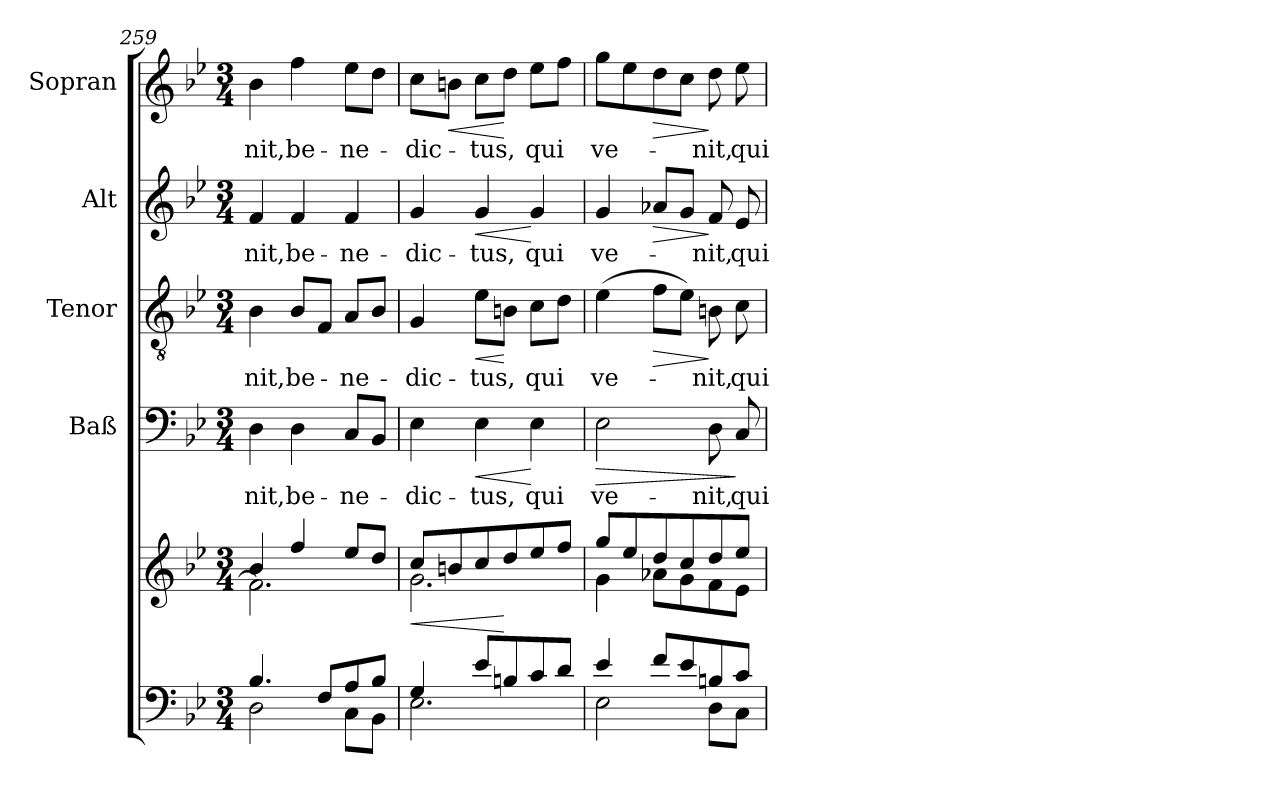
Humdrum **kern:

**kern	**kern	**dynam	**kern	**text	**dynam	**kern	**text	**dynam	**kern	**text	**dynam	**kern	**text	**dynam
*part5	*part5	*part5	*part4	*part4	*part4	*part3	*part3	*part3	*part2	*part2	*part2	*part1	*part1	*part1
*staff6	*staff5	*staff5/6	*staff4	*staff4	*staff4	*staff3	*staff3	*staff3	*staff2	*staff2	*staff2	*staff1	*staff1	*staff1
*	*	*	*I"Baß	*	*	*I"Tenor	*	*	*I"Alt	*	*	*I"Sopran	*	*
*	*	*	*I'Baß	*	*	*I'Ten	*	*	*I'Alt	*	*	*I'Sop	*	*
*clefF4	*clefG2	*	*clefF4	*	*	*clefGv2	*	*	*clefG2	*	*	*clefG2	*	*
*k[b-e-]	*k[b-e-]	*	*k[b-e-]	*	*	*k[b-e-]	*	*	*k[b-e-]	*	*	*k[b-e-]	*	*
*B-:	*B-:	*	*B-:	*	*	*B-:	*	*	*B-:	*	*	*B-:	*	*
*M3/4	*M3/4	*	*M3/4	*	*	*M3/4	*	*	*M3/4	*	*	*M3/4	*	*
=259	=259	=259	=259	=259	=259	=259	=259	=259	=259	=259	=259	=259	=259	=259
*^	*^	*	*	*	*	*	*	*	*	*	*	*	*	*
!	!	!	!	!	!	!LO:LY:b	!	!	!LO:LY:b	!	!	!LO:LY:b	!	!	!LO:LY:b	!
4.B-/	2D\	4b-/	2.f\]	.	4D\	-nit,	.	4B-\	-nit,	.	4f/	-nit,	.	4b-\	-nit,	.
!	!	!	!	!	!	!LO:LY:b	!	!	!LO:LY:b	!	!	!LO:LY:b	!	!	!LO:LY:b	!
.	.	4ff/	.	.	4D\	be-	.	8B-/L	be-	.	4f/	be-	.	4ff\	be-	.
8F/L	.	.	.	.	.	.	.	8F/J	.	.	.	.	.	.	.	.
!	!	!	!	!	!	!LO:LY:b	!	!	!LO:LY:b	!	!	!LO:LY:b	!	!	!LO:LY:b	!
8A/	8C\L	8ee-/L	.	.	8C/L	-ne-	.	8A/L	-ne-	.	4f/	-ne-	.	8ee-\L	-ne-	.
8B-/J	8BB-\J	8dd/J	.	.	8BB-/J	.	.	8B-/J	.	.	.	.	.	8dd\J	.	.
=260	=260	=260	=260	=260	=260	=260	=260	=260	=260	=260	=260	=260	=260	=260	=260	=260
!	!	!	!	!LO:HP:b	!	!LO:LY:b	!	!	!LO:LY:b	!	!	!LO:LY:b	!	!	!LO:LY:b	!
4G/	2.E-\	8cc/L	2.g\	<	4E-\	-dic-	.	4G/	-dic-	.	4g/	-dic-	.	8cc\L	-dic-	.
!	!	!	!	!	!	!	!	!	!	!	!	!	!	!	!	!LO:HP:b
.	.	8bn/	.	.	.	.	.	.	.	.	.	.	.	8bn\J	.	<
!	!	!	!	!	!	!LO:LY:b	!LO:HP:b	!	!LO:LY:b	!LO:HP:b	!	!LO:LY:b	!LO:HP:b	!	!LO:LY:b	!
8e-/L	.	8cc/	.	.	4E-\	-tus,	<	8e-\L	-tus,	<	4g/	-tus,	<	8cc\L	-tus,	.
8Bn/	.	8dd/	.	[	.	.	.	8Bn\J	.	[	.	.	.	8dd\J	.	[
!	!	!	!	!	!	!LO:LY:b	!	!	!LO:LY:b	!	!	!LO:LY:b	!	!	!LO:LY:b	!
8c/	.	8ee-/	.	.	4E-\	qui	[	8c\L	qui	.	4g/	qui	[	8ee-\L	qui	.
8d/J	.	8ff/J	.	.	.	.	.	8d\J	.	.	.	.	.	8ff\J	.	.
!!LO:LB:g=z
=261	=261	=261	=261	=261	=261	=261	=261	=261	=261	=261	=261	=261	=261	=261	=261	=261
!	!	!	!	!	!	!LO:LY:b	!LO:HP:b	!	!LO:LY:b	!	!	!LO:LY:b	!	!	!LO:LY:b	!
4e-/	2E-\	8gg/L	4g\	.	2E-\	ve-	>	(>4e-\	ve-	.	4g/	ve-	.	8gg\L	ve-	.
.	.	8ee-/	.	.	.	.	.	.	.	.	.	.	.	8ee-\	.	.
!	!	!	!	!	!	!	!	!	!	!LO:HP:b	!	!	!LO:HP:b	!	!	!LO:HP:b
8f/L	.	8dd/	8a-X\L	.	.	.	.	8f\L	.	>	8a-X/L	.	>	8dd\	.	>
8e-/	.	8cc/	8g\	.	.	.	.	8e-\J)	.	.	8g/J	.	.	8cc\J	.	.
!	!	!	!	!	!	!LO:LY:b	!	!	!LO:LY:b	!	!	!LO:LY:b	!	!	!LO:LY:b	!
8Bn/	8D\L	8dd/	8f\	.	8D\	-nit,	.	8Bn\	-nit,	]	8f/	-nit,	]	8dd\	-nit,	]
!	!	!	!	!	!	!LO:LY:b	!	!	!LO:LY:b	!	!	!LO:LY:b	!	!	!LO:LY:b	!
8c/J	8C\J	8ee-/J	8e-\J	.	8C/	qui	]	8c\	qui	.	8e-/	qui	.	8ee-\	qui	.
*v	*v	*	*	*	*	*	*	*	*	*	*	*	*	*	*	*
*	*v	*v	*	*	*	*	*	*	*	*	*	*	*	*	*
=	=	=	=	=	=	=	=	=	=	=	=	=	=	=
*-	*-	*-	*-	*-	*-	*-	*-	*-	*-	*-	*-	*-	*-	*-
